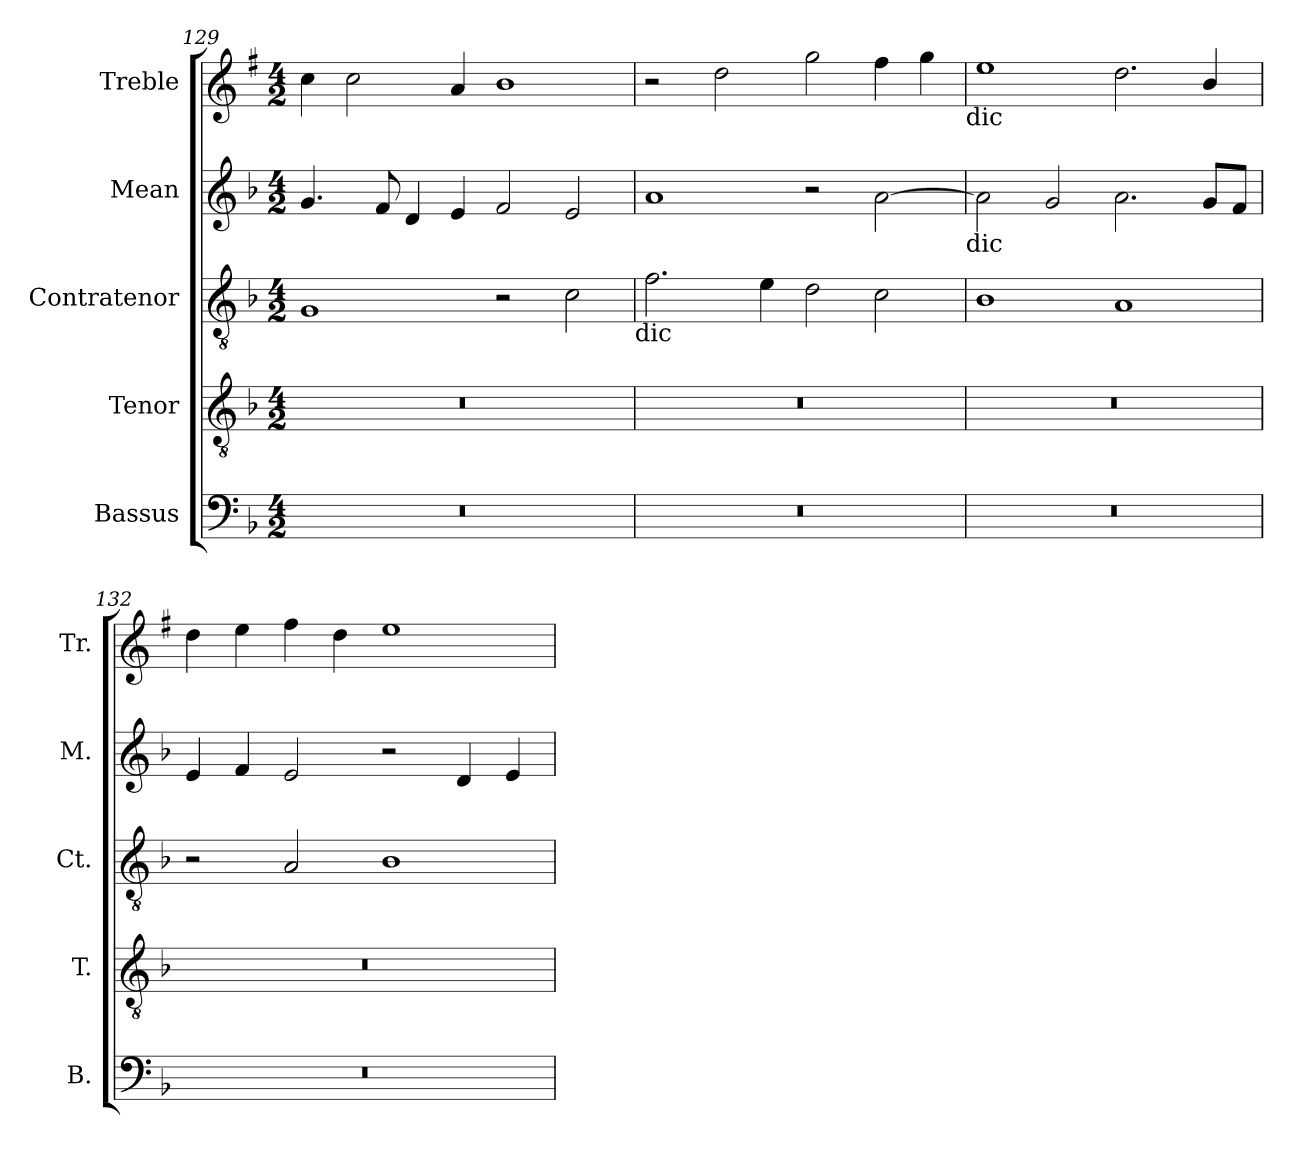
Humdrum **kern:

**kern	**kern	**kern	**kern	**kern
*part5	*part4	*part3	*part2	*part1
*staff5	*staff4	*staff3	*staff2	*staff1
*I"Bassus	*I"Tenor	*I"Contratenor	*I"Mean	*I"Treble
*I'B.	*I'T.	*I'Ct.	*I'M.	*I'Tr.
*clefF4	*clefGv2	*clefGv2	*clefG2	*clefG2
*ITrd7c12	*	*	*	*ITrd1c2
*k[b-]	*k[b-]	*k[b-]	*k[b-]	*k[b-]
*F:	*F:	*F:	*F:	*F:
*M4/2	*M4/2	*M4/2	*M4/2	*M4/2
=129	=129	=129	=129	=129
0r	0r	1G	4.g/	4b-\
.	.	.	.	2b-\
.	.	.	8f/	.
.	.	.	4d/	.
.	.	.	4e/	4g/
.	.	2r	2f/	1a
.	.	2c\	2e/	.
!	!	!LO:TX:b:t=dic	!	!
=130	=130	=130	=130	=130
0r	0r	2.f\	1a	2r
.	.	.	.	2cc\
.	.	4e\	.	.
.	.	2d\	2r	2ff\
.	.	2c\	[>2a\	4ee\
.	.	.	.	4ff\
!	!	!	!	!LO:TX:b:t=dic
!	!	!	!LO:TX:b:t=dic	!
=131	=131	=131	=131	=131
0r	0r	1B-	2a\]	1dd
.	.	.	2g/	.
.	.	1A	2.a\	2.cc\
.	.	.	8g/L	4a/
.	.	.	8f/J	.
!!LO:LB:g=z
=132	=132	=132	=132	=132
0r	0r	2r	4e/	4cc\
.	.	.	4f/	4dd\
.	.	2A/	2e/	4ee\
.	.	.	.	4cc\
.	.	1B-	2r	1dd
.	.	.	4d/	.
.	.	.	4e/	.
=	=	=	=	=
*-	*-	*-	*-	*-
